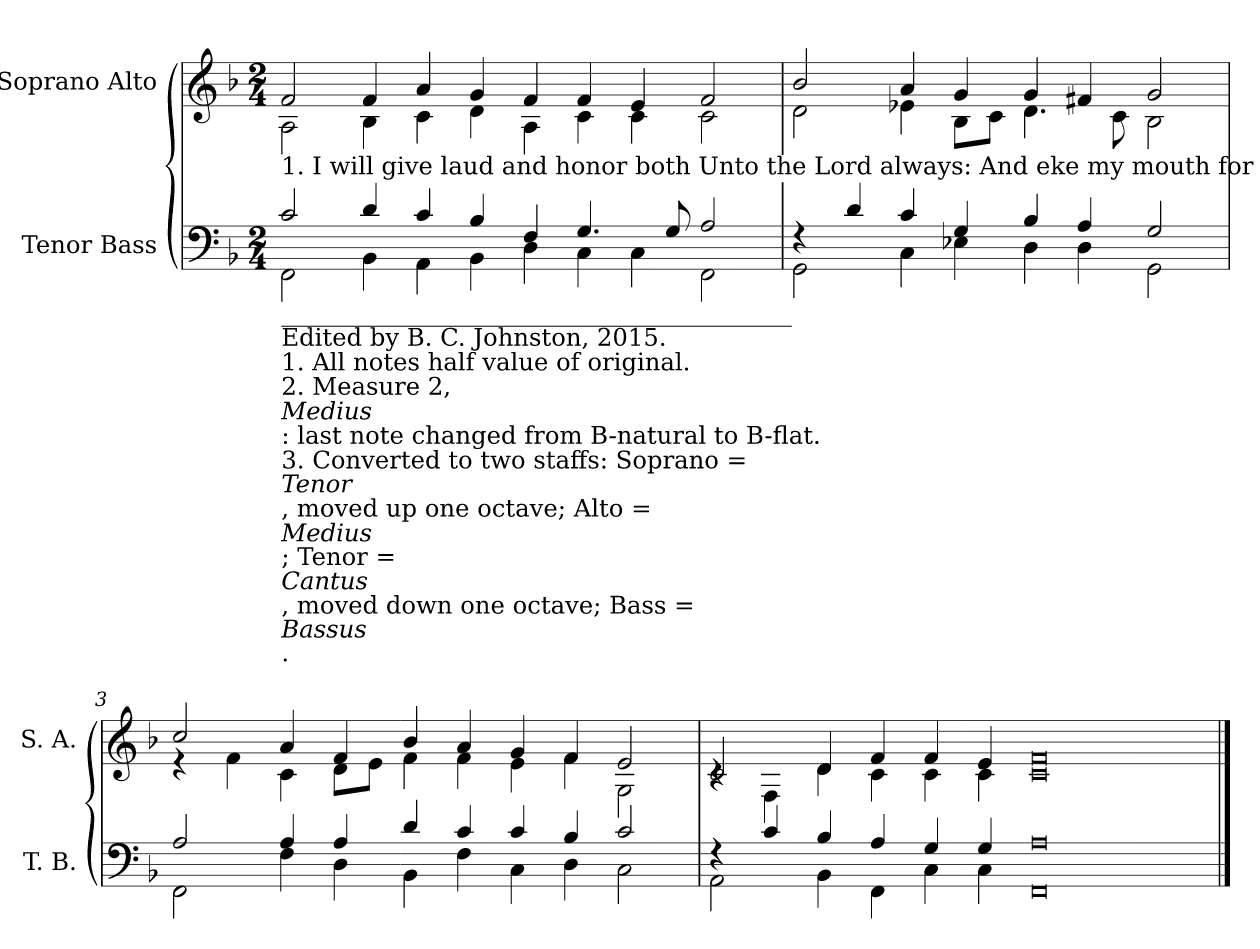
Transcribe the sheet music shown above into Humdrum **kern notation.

**kern	**kern
*part2	*part1
*staff2	*staff1
*I"Tenor Bass	*I"Soprano Alto
*I'T. B.	*I'S. A.
*clefF4	*clefG2
*k[b-]	*k[b-]
*M2/4	*M2/4
=1	=1
*^	*^
!LO:TX:a:t=1. I will give laud and honor both   Unto the Lord always&colon;    And eke my mouth for ever more  Shall speak unto his praise.	!	!	!
!LO:TX:b:t=__________________________________________	!	!	!
!LO:TX:b:t=Edited by B. C. Johnston, 2015.	!	!	!
!LO:TX:b:t=1. All notes half value of original.	!	!	!
!LO:TX:b:t=2. Measure 2,	!	!	!
!LO:TX:b:i:t=Medius	!	!	!
!LO:TX:b:t=&colon; last note changed from B-natural to B-flat.	!	!	!
!LO:TX:b:t=3. Converted to two staffs&colon; Soprano =	!	!	!
!LO:TX:b:i:t=Tenor	!	!	!
!LO:TX:b:t=, moved up one octave; Alto =	!	!	!
!LO:TX:b:i:t=Medius	!	!	!
!LO:TX:b:t=; Tenor =	!	!	!
!LO:TX:b:i:t=Cantus	!	!	!
!LO:TX:b:t=, moved down one octave; Bass =	!	!	!
!LO:TX:b:i:t=Bassus	!	!	!
!LO:TX:b:t=.	!	!	!
2c/	2FF\	2f/	2A\
4d/	4BB-\	4f/	4B-\
4c/	4AA\	4a/	4c\
4B-/	4BB-\	4g/	4d\
4F/	4D\	4f/	4A\
4.G/	4C\	4f/	4c\
.	4C\	4e/	4c\
8G/	.	.	.
2A/	2FF\	2f/	2c\
=2	=2	=2	=2
4rF	2GG\	2b-/	2d\
4d/	.	.	.
4c/	4C\	4a/	4e-X\
4G/	4E-X\	4g/	8B-\L
.	.	.	8c\J
4B-/	4D\	4g/	4.d\
4A/	4D\	4f#X/	.
.	.	.	8c\
2G/	2GG\	2g/	2B-\
=3	=3	=3	=3
2A/	2FF\	2cc/	4r
.	.	.	4f\
4A/	4F\	4a/	4c\
4A/	4D\	4f/	8d\L
.	.	.	8e\J
4d/	4BB-\	4b-/	4f\
4c/	4F\	4a/	4f\
4c/	4C\	4g/	4e\
4B-/	4D\	4f/	4f\
2c/	2C\	2e/	2G\
=4	=4	=4	=4
4rF	2AA\	2c/	4rc
4c/	.	.	4F\
4B-/	4BB-\	4d/	4d\
4A/	4FF\	4f/	4c\
4G/	4C\	4f/	4c\
4G/	4C\	4e/	4c\
0A	0FF	0f	0c
*v	*v	*	*
*	*v	*v
==	==
*-	*-
